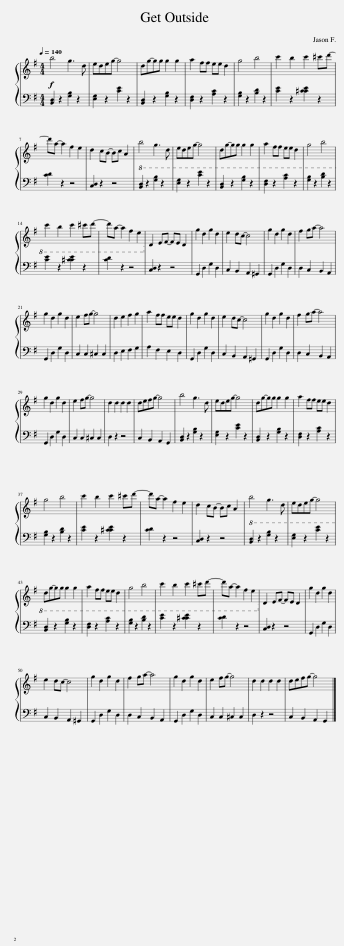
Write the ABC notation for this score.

X:1
%%score { 1 | 2 }
L:1/8
Q:1/4=140
M:4/4
I:linebreak $
K:G
V:1 treble
V:2 bass
V:1
!f! b4 g3 d | edeg- g4 | dg-gg g2 g2 | a2 ff ee d2 | g4 b4 | %5
 c'2 b2 c'2 ^c'd'- |$ d'a- a2 f2 e2 | d2 cB- Bc A2 |!8vb(! B4 G3 D | EDEG- G4 | %10
 DG-GG G2 G2 | A2 FF EE D2 | G4 B4 |$ c2 B2 c2 ^cd- | dA- A2 F2 E2!8vb)! | %15
 D2 EF- FE D2 | g2 d2 g2 d2 | e2 dc- c4 | g2 d2 g2 d2 | f2 ga- a4 |$ %20
 g2 d2 g2 d2 | e2 fg- g4 | d2 e2 f2 g2 | a2 ff ee d2 | g2 d2 g2 d2 | %25
 e2 dc- c4 | g2 d2 g2 d2 | f2 ga- a4 |$ g2 d2 g2 d2 | e2 fg- g4 | %30
 d2 d2 d2 d2 | defg- g4 | b4 g3 d | edeg- g4 | dg-gg g2 g2 | %35
 a2 ff ee d2 |$ g4 b4 | c'2 b2 c'2 ^c'd'- | d'a- a2 f2 e2 | d2 cB- Bc A2 | %40
!8vb(! B4 G3 D | EDEG- G4 |$ DG-GG G2 G2 | A2 FF EE D2 | G4 B4 | %45
 c2 B2 c2 ^cd- | dA- A2 F2 E2!8vb)! | D2 EF- FE D2 | g2 d2 g2 d2 |$ e2 dc- c4 | %50
 g2 d2 g2 d2 | f2 ga- a4 | g2 d2 g2 d2 | e2 fg- g4 | d2 d2 d2 d2 | %55
 defg- g4 |] %56
V:2
 [B,,D,]2 z2 [G,B,]2 z2 | [E,G,]2 z2 [CE]2 z2 | [B,,D,]2 z2 [G,B,]2 z2 | [D,F,]2 z2 [A,C]2 z2 | [G,B,]2 z2 [B,D]2 z2 | %5
 [CE]2 z2 [C^CE]2 z2 |$ [CD]2 z2 z4 | [C,D,]2 z2 z4 | [B,,D,]2 z2 [G,B,]2 z2 | [E,G,]2 z2 [CE]2 z2 | %10
 [B,,D,]2 z2 [G,B,]2 z2 | [D,F,]2 z2 [A,C]2 z2 | [G,B,]2 z2 [B,D]2 z2 |$ [CE]2 z2 [C^CE]2 z2 | [CD]2 z2 z4 | %15
 [C,D,]2 z2 z4 | G,,2 D,2 G,2 D,2 | C,2 B,,2 A,,2 ^G,,2 | G,,2 D,2 G,2 D,2 | D,2 C,2 B,,2 A,,2 |$ %20
 G,,2 D,2 G,2 D,2 | C,2 C,2 ^C,2 C,2 | D,2 E,2 F,2 G,2 | A,2 F,2 E,2 D,2 | G,,2 D,2 G,2 D,2 | %25
 C,2 B,,2 A,,2 ^G,,2 | G,,2 D,2 G,2 D,2 | D,2 C,2 B,,2 A,,2 |$ G,,2 D,2 G,2 D,2 | C,2 C,2 ^C,2 C,2 | %30
 D,2 z2 z4 | C,2 B,,2 A,,2 G,,2 | [B,,D,]2 z2 [G,B,]2 z2 | [E,G,]2 z2 [CE]2 z2 | [B,,D,]2 z2 [G,B,]2 z2 | %35
 [D,F,]2 z2 [A,C]2 z2 |$ [G,B,]2 z2 [B,D]2 z2 | [CE]2 z2 [C^CE]2 z2 | [CD]2 z2 z4 | [C,D,]2 z2 z4 | %40
 [B,,D,]2 z2 [G,B,]2 z2 | [E,G,]2 z2 [CE]2 z2 |$ [B,,D,]2 z2 [G,B,]2 z2 | [D,F,]2 z2 [A,C]2 z2 | [G,B,]2 z2 [B,D]2 z2 | %45
 [CE]2 z2 [C^CE]2 z2 | [CD]2 z2 z4 | [C,D,]2 z2 z4 | G,,2 D,2 G,2 D,2 |$ C,2 B,,2 A,,2 ^G,,2 | %50
 G,,2 D,2 G,2 D,2 | D,2 C,2 B,,2 A,,2 | G,,2 D,2 G,2 D,2 | C,2 C,2 ^C,2 C,2 | D,2 z2 z4 | %55
 C,2 B,,2 A,,2 G,,2 |] %56
